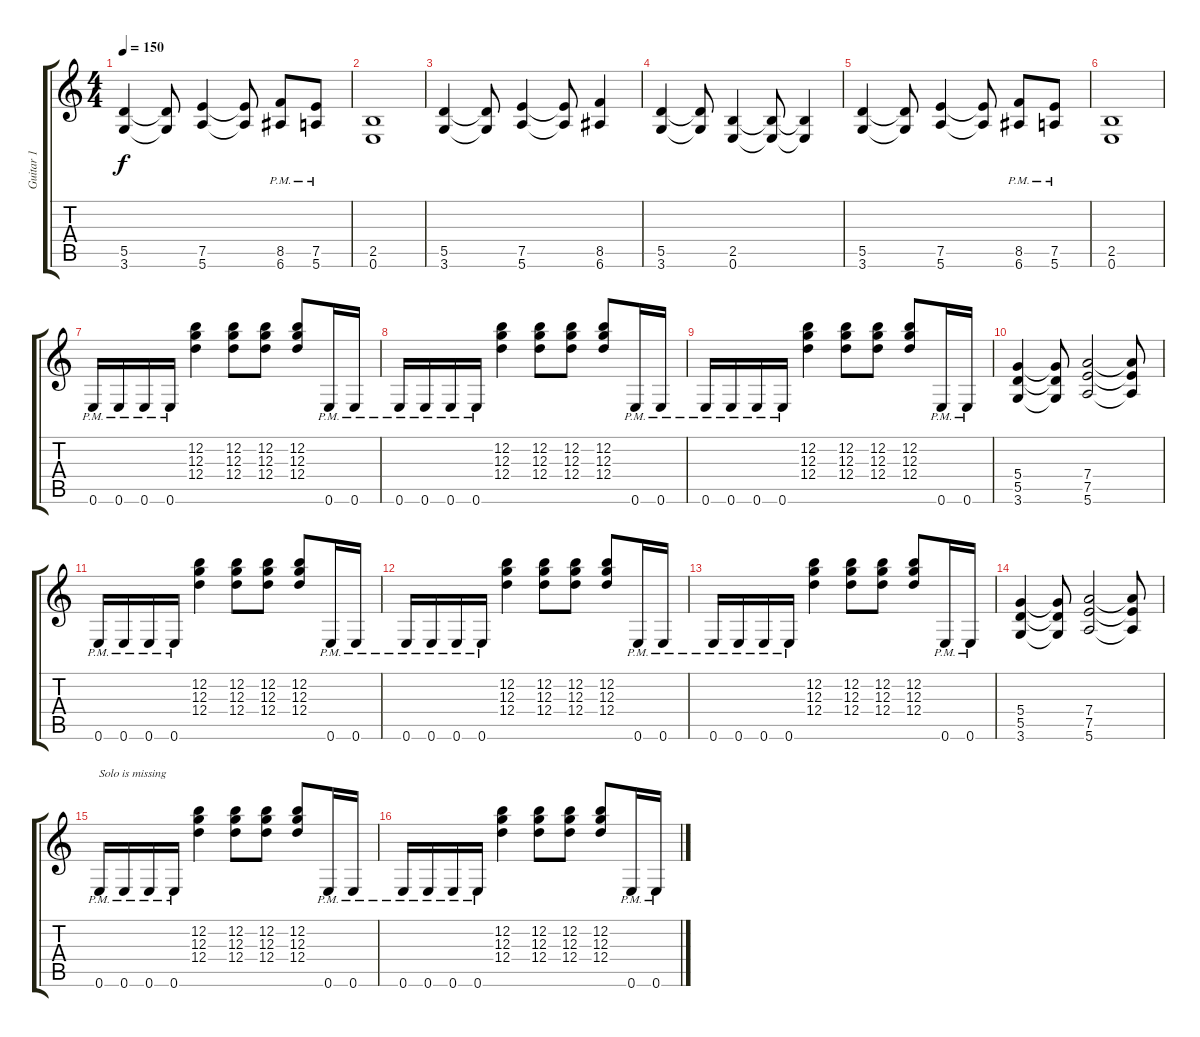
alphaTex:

\track ("Guitar 1" "Guitar 1") {instrument distortionguitar}
\staff {score tabs}
\tuning (E4 B3 G3 D3 A2 E2) {hide}
\ts (4 4)
\tempo 150
\clef g2
\ks c
(5.5 3.6).4{dy f} (5.5{t} 3.6{t}).8 (7.5 5.6).4 (7.5{t} 5.6{t}).8 (8.5{pm} 6.6{pm}).8 (7.5{pm} 5.6{pm}).8 |
(2.5 0.6).1 |
(5.5 3.6).4 (5.5{t} 3.6{t}).8 (7.5 5.6).4 (7.5{t} 5.6{t}).8 (8.5 6.6).4 |
(5.5 3.6).4 (5.5{t} 3.6{t}).8 (2.5 0.6).4 (2.5{t} 0.6{t}).8 (2.5{t} 0.6{t}).4 |
(5.5 3.6).4 (5.5{t} 3.6{t}).8 (7.5 5.6).4 (7.5{t} 5.6{t}).8 (8.5{pm} 6.6{pm}).8 (7.5{pm} 5.6{pm}).8 |
(2.5 0.6).1 |
0.6{pm}.16 0.6{pm}.16 0.6{pm}.16 0.6{pm}.16 (12.2 12.3 12.4).4 (12.2 12.3 12.4).8 (12.2 12.3 12.4).8 (12.2 12.3 12.4).8 0.6{pm}.16 0.6{pm}.16 |
0.6{pm}.16 0.6{pm}.16 0.6{pm}.16 0.6{pm}.16 (12.2 12.3 12.4).4 (12.2 12.3 12.4).8 (12.2 12.3 12.4).8 (12.2 12.3 12.4).8 0.6{pm}.16 0.6{pm}.16 |
0.6{pm}.16 0.6{pm}.16 0.6{pm}.16 0.6{pm}.16 (12.2 12.3 12.4).4 (12.2 12.3 12.4).8 (12.2 12.3 12.4).8 (12.2 12.3 12.4).8 0.6{pm}.16 0.6{pm}.16 |
(5.4 5.5 3.6).4 (5.4{t} 5.5{t} 3.6{t}).8 (7.4 7.5 5.6).2 (7.4{t} 7.5{t} 5.6{t}).8 |
0.6{pm}.16 0.6{pm}.16 0.6{pm}.16 0.6{pm}.16 (12.2 12.3 12.4).4 (12.2 12.3 12.4).8 (12.2 12.3 12.4).8 (12.2 12.3 12.4).8 0.6{pm}.16 0.6{pm}.16 |
0.6{pm}.16 0.6{pm}.16 0.6{pm}.16 0.6{pm}.16 (12.2 12.3 12.4).4 (12.2 12.3 12.4).8 (12.2 12.3 12.4).8 (12.2 12.3 12.4).8 0.6{pm}.16 0.6{pm}.16 |
0.6{pm}.16 0.6{pm}.16 0.6{pm}.16 0.6{pm}.16 (12.2 12.3 12.4).4 (12.2 12.3 12.4).8 (12.2 12.3 12.4).8 (12.2 12.3 12.4).8 0.6{pm}.16 0.6{pm}.16 |
(5.4 5.5 3.6).4 (5.4{t} 5.5{t} 3.6{t}).8 (7.4 7.5 5.6).2 (7.4{t} 7.5{t} 5.6{t}).8 |
0.6{pm}.16{txt "Solo is missing"} 0.6{pm}.16 0.6{pm}.16 0.6{pm}.16 (12.2 12.3 12.4).4 (12.2 12.3 12.4).8 (12.2 12.3 12.4).8 (12.2 12.3 12.4).8 0.6{pm}.16 0.6{pm}.16 |
0.6{pm}.16 0.6{pm}.16 0.6{pm}.16 0.6{pm}.16 (12.2 12.3 12.4).4 (12.2 12.3 12.4).8 (12.2 12.3 12.4).8 (12.2 12.3 12.4).8 0.6{pm}.16 0.6{pm}.16
